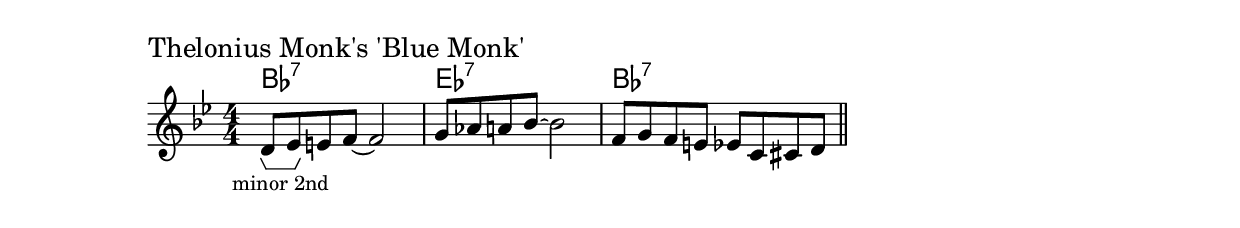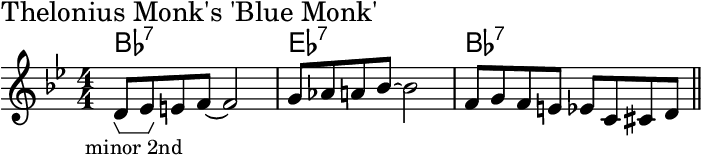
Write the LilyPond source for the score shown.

\version "2.24.4"
\language "english"
#(ly:set-option 'crop #t)
\score {
  \midi {
    \tempo 4=160
  }
  \layout {
    \context {
      \Score
      \omit BarNumber
    }
    \context {
      \Voice
      \consists Horizontal_bracket_engraver
    }
  }
  {
    <<
    \chords {
      \set noChordSymbol = ""
      \set minorChordModifier = \markup { "-" }
      \skip \ppp
      bf1:7 | ef1:7 | bf1:7
    }
    \new Staff {
      \key bf \major
      \numericTimeSignature
      \time 4/4
      \clef treble
      {
        \sectionLabel "Thelonius Monk's 'Blue Monk'"
        {
          \skip \f % spacer to set voice volume
          \once\override HorizontalBracketText.text = "minor 2nd"
          d'8 \startGroup ef' \stopGroup e' f'~f'2 |
          g'8 af' a' bf'~ bf'2 |
          f'8 g' f' e' ef' c' cs' d'
          \bar "||"
        }
      }
    }
    >>
  }
}
